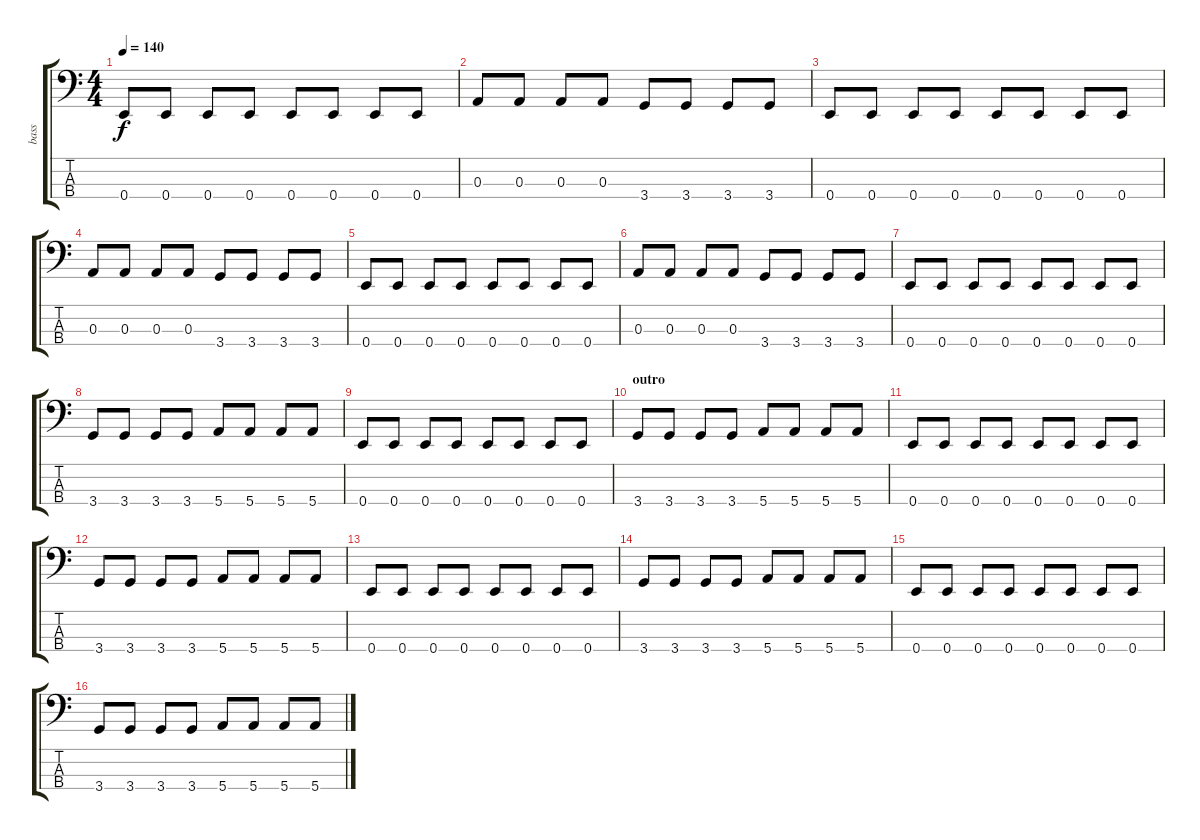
\track ("bass" "bass") {instrument electricbassfinger}
\staff {score tabs}
\tuning (G2 D2 A1 E1) {hide}
\ts (4 4)
\tempo 140
\clef f4
\ks c
0.4.8{dy f} 0.4.8 0.4.8 0.4.8 0.4.8 0.4.8 0.4.8 0.4.8 |
0.3.8 0.3.8 0.3.8 0.3.8 3.4.8 3.4.8 3.4.8 3.4.8 |
0.4.8 0.4.8 0.4.8 0.4.8 0.4.8 0.4.8 0.4.8 0.4.8 |
0.3.8 0.3.8 0.3.8 0.3.8 3.4.8 3.4.8 3.4.8 3.4.8 |
0.4.8 0.4.8 0.4.8 0.4.8 0.4.8 0.4.8 0.4.8 0.4.8 |
0.3.8 0.3.8 0.3.8 0.3.8 3.4.8 3.4.8 3.4.8 3.4.8 |
0.4.8 0.4.8 0.4.8 0.4.8 0.4.8 0.4.8 0.4.8 0.4.8 |
3.4.8 3.4.8 3.4.8 3.4.8 5.4.8 5.4.8 5.4.8 5.4.8 |
0.4.8 0.4.8 0.4.8 0.4.8 0.4.8 0.4.8 0.4.8 0.4.8 |
\section ("" "outro")
3.4.8 3.4.8 3.4.8 3.4.8 5.4.8 5.4.8 5.4.8 5.4.8 |
0.4.8 0.4.8 0.4.8 0.4.8 0.4.8 0.4.8 0.4.8 0.4.8 |
3.4.8 3.4.8 3.4.8 3.4.8 5.4.8 5.4.8 5.4.8 5.4.8 |
0.4.8 0.4.8 0.4.8 0.4.8 0.4.8 0.4.8 0.4.8 0.4.8 |
3.4.8 3.4.8 3.4.8 3.4.8 5.4.8 5.4.8 5.4.8 5.4.8 |
0.4.8 0.4.8 0.4.8 0.4.8 0.4.8 0.4.8 0.4.8 0.4.8 |
3.4.8 3.4.8 3.4.8 3.4.8 5.4.8 5.4.8 5.4.8 5.4.8
